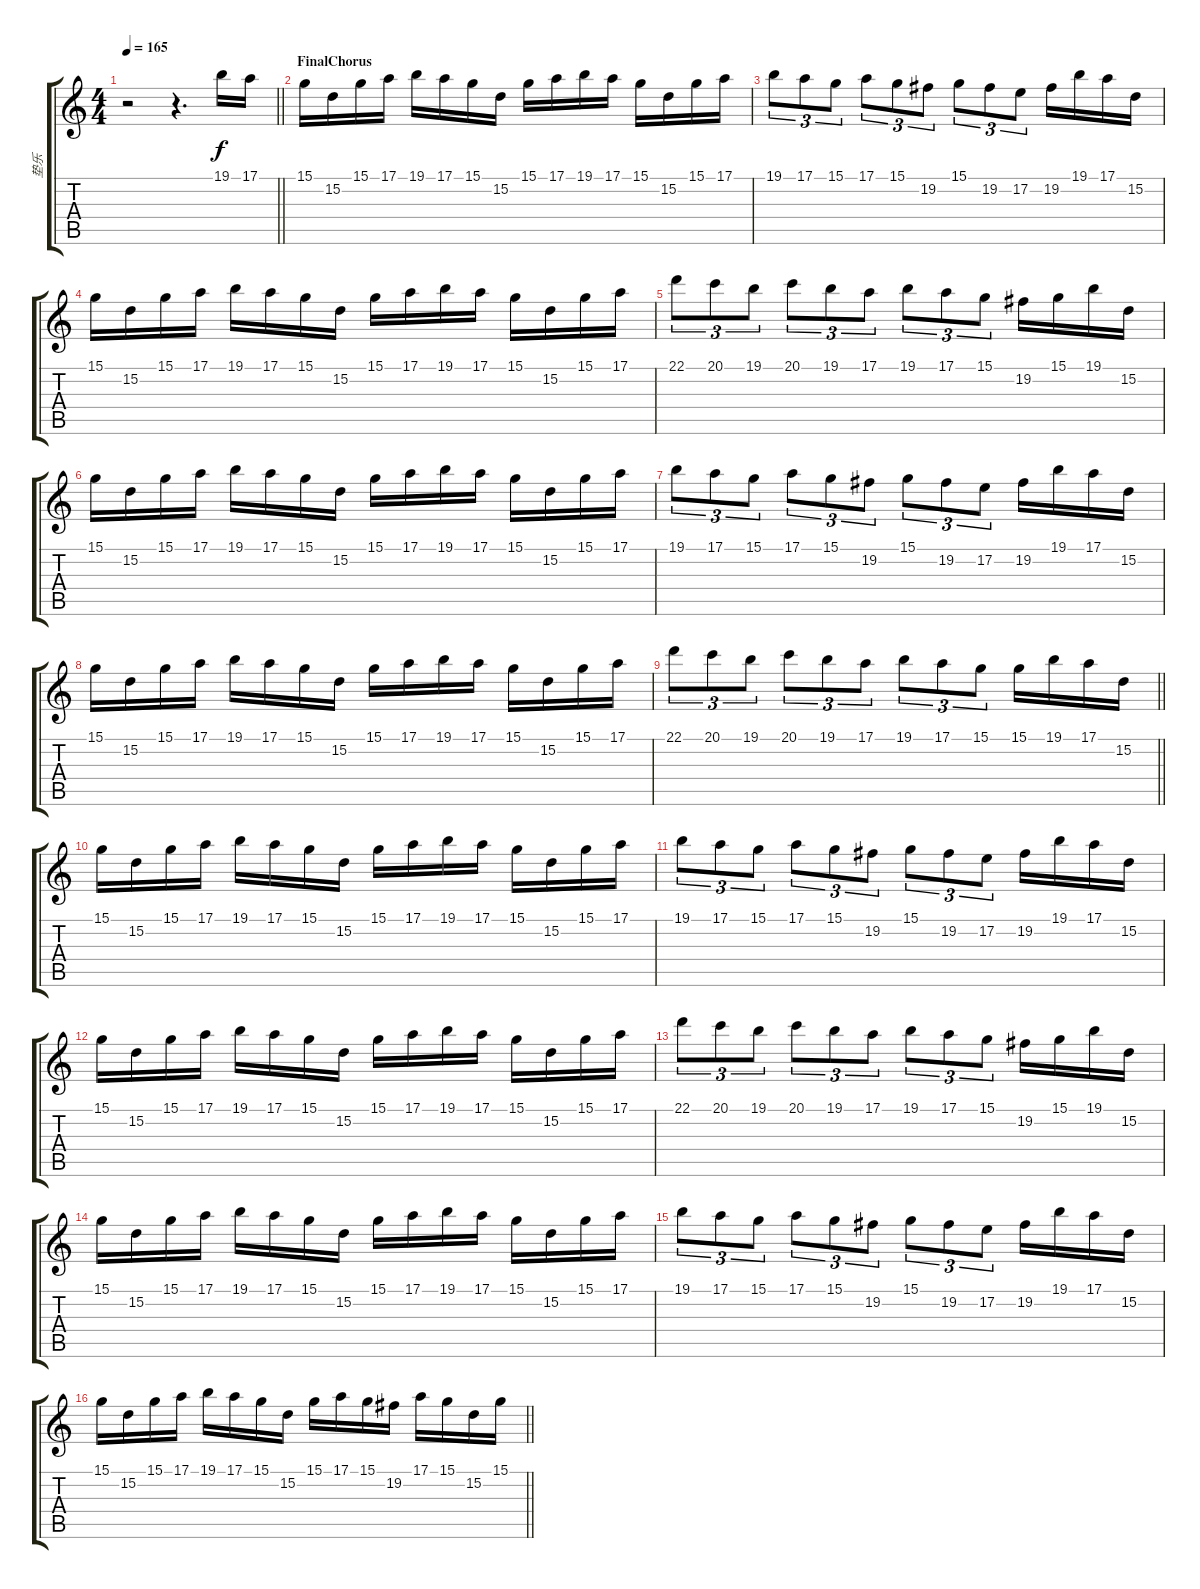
\track ("垫乐" "垫乐") {instrument lead1square}
\staff {score tabs}
\tuning (E4 B3 G3 D3 A2 E2) {hide}
\ts (4 4)
\tempo 165
\clef g2
\barLineRight lightlight
\ks c
r.2{dy f instrument violin} r.4{d} 19.1.16 17.1.16 |
\section ("" "FinalChorus")
15.1.16 15.2.16 15.1.16 17.1.16 19.1.16 17.1.16 15.1.16 15.2.16 15.1.16 17.1.16 19.1.16 17.1.16 15.1.16 15.2.16 15.1.16 17.1.16 |
19.1.8{tu (3 2)} 17.1.8{tu (3 2)} 15.1.8{tu (3 2)} 17.1.8{tu (3 2)} 15.1.8{tu (3 2)} 19.2.8{tu (3 2)} 15.1.8{tu (3 2)} 19.2.8{tu (3 2)} 17.2.8{tu (3 2)} 19.2.16 19.1.16 17.1.16 15.2.16 |
15.1.16 15.2.16 15.1.16 17.1.16 19.1.16 17.1.16 15.1.16 15.2.16 15.1.16 17.1.16 19.1.16 17.1.16 15.1.16 15.2.16 15.1.16 17.1.16 |
22.1.8{tu (3 2)} 20.1.8{tu (3 2)} 19.1.8{tu (3 2)} 20.1.8{tu (3 2)} 19.1.8{tu (3 2)} 17.1.8{tu (3 2)} 19.1.8{tu (3 2)} 17.1.8{tu (3 2)} 15.1.8{tu (3 2)} 19.2.16 15.1.16 19.1.16 15.2.16 |
15.1.16 15.2.16 15.1.16 17.1.16 19.1.16 17.1.16 15.1.16 15.2.16 15.1.16 17.1.16 19.1.16 17.1.16 15.1.16 15.2.16 15.1.16 17.1.16 |
19.1.8{tu (3 2)} 17.1.8{tu (3 2)} 15.1.8{tu (3 2)} 17.1.8{tu (3 2)} 15.1.8{tu (3 2)} 19.2.8{tu (3 2)} 15.1.8{tu (3 2)} 19.2.8{tu (3 2)} 17.2.8{tu (3 2)} 19.2.16 19.1.16 17.1.16 15.2.16 |
15.1.16 15.2.16 15.1.16 17.1.16 19.1.16 17.1.16 15.1.16 15.2.16 15.1.16 17.1.16 19.1.16 17.1.16 15.1.16 15.2.16 15.1.16 17.1.16 |
\barLineRight lightlight
22.1.8{tu (3 2)} 20.1.8{tu (3 2)} 19.1.8{tu (3 2)} 20.1.8{tu (3 2)} 19.1.8{tu (3 2)} 17.1.8{tu (3 2)} 19.1.8{tu (3 2)} 17.1.8{tu (3 2)} 15.1.8{tu (3 2)} 15.1.16 19.1.16 17.1.16 15.2.16 |
15.1.16 15.2.16 15.1.16 17.1.16 19.1.16 17.1.16 15.1.16 15.2.16 15.1.16 17.1.16 19.1.16 17.1.16 15.1.16 15.2.16 15.1.16 17.1.16 |
19.1.8{tu (3 2)} 17.1.8{tu (3 2)} 15.1.8{tu (3 2)} 17.1.8{tu (3 2)} 15.1.8{tu (3 2)} 19.2.8{tu (3 2)} 15.1.8{tu (3 2)} 19.2.8{tu (3 2)} 17.2.8{tu (3 2)} 19.2.16 19.1.16 17.1.16 15.2.16 |
15.1.16 15.2.16 15.1.16 17.1.16 19.1.16 17.1.16 15.1.16 15.2.16 15.1.16 17.1.16 19.1.16 17.1.16 15.1.16 15.2.16 15.1.16 17.1.16 |
22.1.8{tu (3 2)} 20.1.8{tu (3 2)} 19.1.8{tu (3 2)} 20.1.8{tu (3 2)} 19.1.8{tu (3 2)} 17.1.8{tu (3 2)} 19.1.8{tu (3 2)} 17.1.8{tu (3 2)} 15.1.8{tu (3 2)} 19.2.16 15.1.16 19.1.16 15.2.16 |
15.1.16 15.2.16 15.1.16 17.1.16 19.1.16 17.1.16 15.1.16 15.2.16 15.1.16 17.1.16 19.1.16 17.1.16 15.1.16 15.2.16 15.1.16 17.1.16 |
19.1.8{tu (3 2)} 17.1.8{tu (3 2)} 15.1.8{tu (3 2)} 17.1.8{tu (3 2)} 15.1.8{tu (3 2)} 19.2.8{tu (3 2)} 15.1.8{tu (3 2)} 19.2.8{tu (3 2)} 17.2.8{tu (3 2)} 19.2.16 19.1.16 17.1.16 15.2.16 |
\barLineRight lightlight
15.1.16 15.2.16 15.1.16 17.1.16 19.1.16 17.1.16 15.1.16 15.2.16 15.1.16 17.1.16 15.1.16 19.2.16 17.1.16 15.1.16 15.2.16 15.1.16
